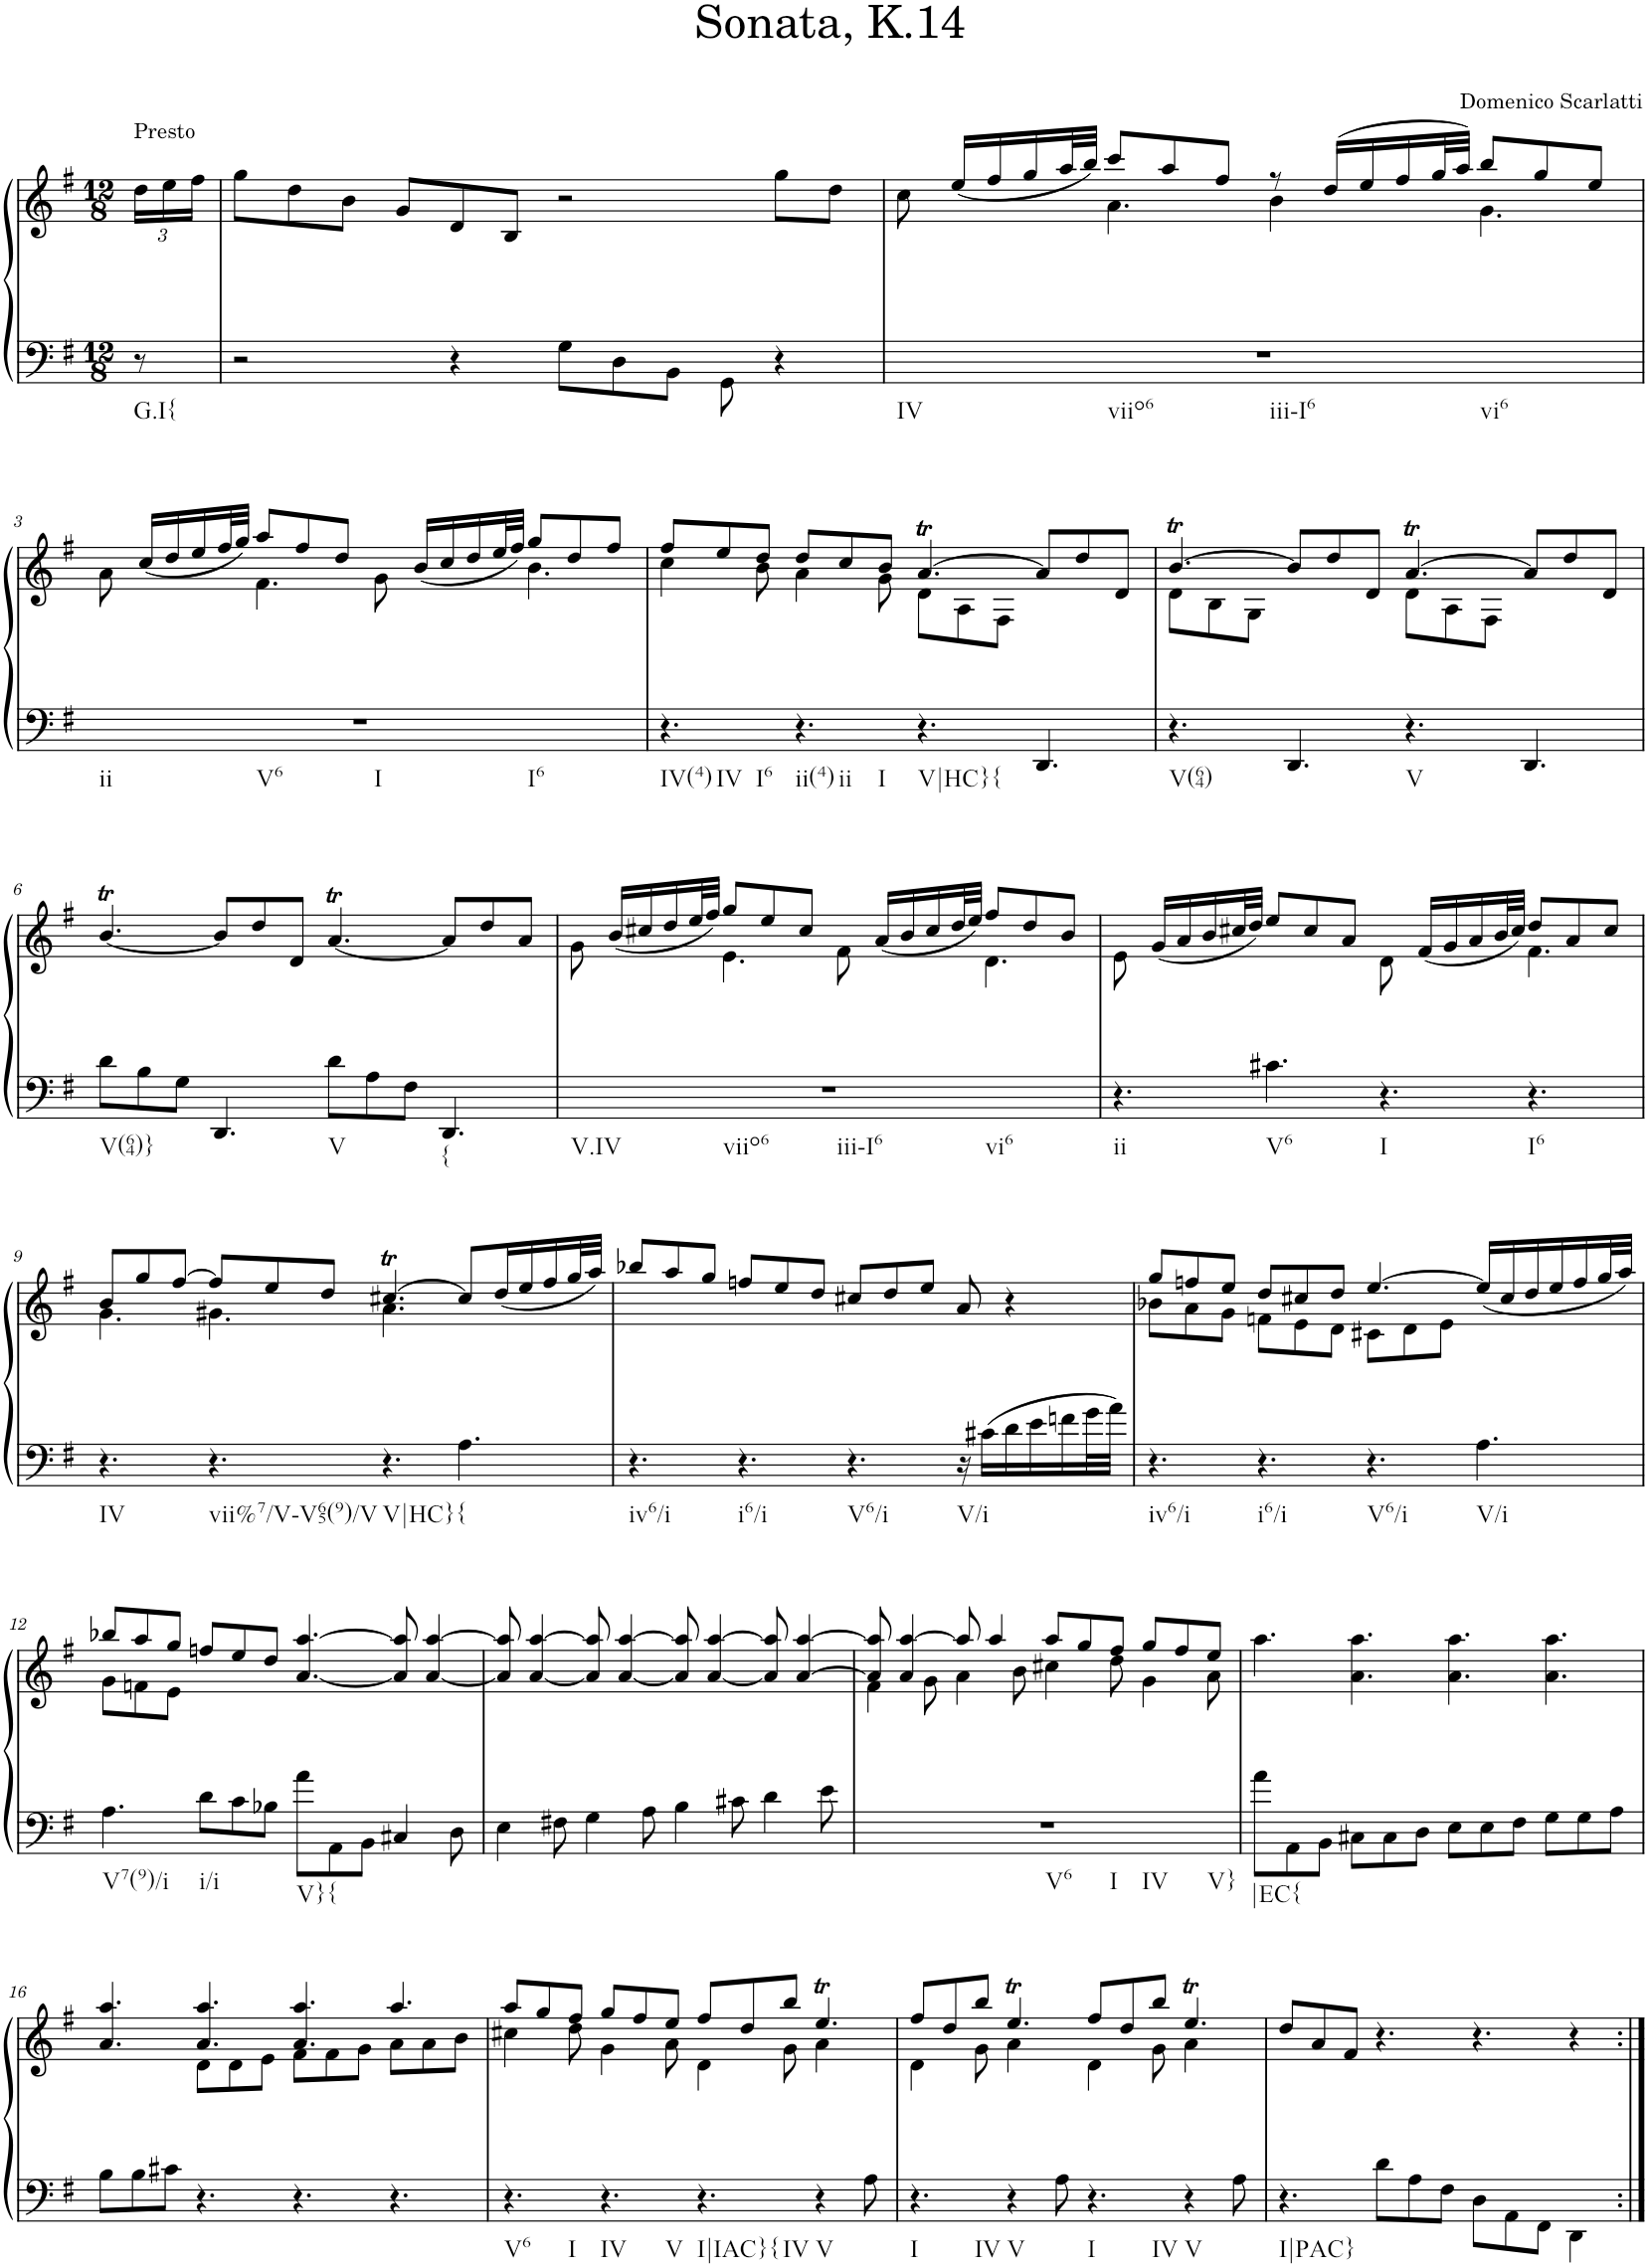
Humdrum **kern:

**kern	**kern
*part1	*part1
*staff2	*staff1
*I"Piano	*
*I'Pno.	*
*clefF4	*clefG2
*k[f#]	*k[f#]
*M12/8	*M12/8
*	*Xbrackettup
=	=
!	!LO:TX:a:t=Presto
!LO:TX:b:t=G.I{	!
8r	24dd\LL
.	24ee\
.	24ff#\JJ
=1	=1
2r	8gg\L
.	8dd\
.	8b\J
.	8g/L
4r	8d/
.	8B/J
8G\L	2r
8D\	.
8BB\J	.
8GG\	.
4r	8gg\L
.	8dd\J
=2	=2
*	*^
!LO:TX:b:t=IV	!	!
!LO:TX:b:t=viio6	!	!
!LO:TX:b:t=iii-I6	!	!
!LO:TX:b:t=vi6	!	!
1.r	8cc\	4.ryy
.	(16ee/LL	.
.	16ff#/	.
.	16gg/	.
.	32aa/L	.
.	32bb/JJJ)	.
.	8ccc/L	4.a\
.	8aa/	.
.	8ff#/J	.
.	8r	4b\
.	(16dd/LL	.
.	16ee/	.
.	16ff#/	8ryy
.	32gg/L	.
.	32aa/JJJ)	.
.	8bb/L	4.g\
.	8gg/	.
.	8ee/J	.
!!LO:LB:g=z	!!
=3	=3	=3
!LO:TX:b:t=ii	!	!
!LO:TX:b:t=V6	!	!
!LO:TX:b:t=I	!	!
!LO:TX:b:t=I6	!	!
1.r	8ryy	8a\
.	(16cc/LL	4ryy
.	16dd/	.
.	16ee/	.
.	32ff#/L	.
.	32gg/JJJ)	.
.	8aa/L	4.f#\
.	8ff#/	.
.	8dd/J	.
.	8ryy	8g\
.	(16b/LL	4ryy
.	16cc/	.
.	16dd/	.
.	32ee/L	.
.	32ff#/JJJ)	.
.	8gg/L	4.b\
.	8dd/	.
.	8ff#/J	.
=4	=4	=4
!LO:TX:b:t=IV(4)	!	!
!LO:TX:b:t=IV	!	!
!LO:TX:b:t=I6	!	!
4.r	8ff#/L	4cc\
.	8ee/	.
.	8dd/J	8b\
!LO:TX:b:t=ii(4)	!	!
!LO:TX:b:t=ii	!	!
!LO:TX:b:t=I	!	!
4.r	8dd/L	4a\
.	8cc/	.
.	8b/J	8g\
!LO:TX:b:t=V|HC}{	!	!
4.r	[4.aT/	8d\L
.	.	8A\
.	.	8F#\J
4.DD/	8a/L]	4.ryy
.	8dd/	.
.	8d/J	.
=5	=5	=5
!LO:TX:b:t=V(64)	!	!
4.r	[4.bt/	8d\L
.	.	8B\
.	.	8G\J
4.DD/	8b/L]	4.ryy
.	8dd/	.
.	8d/J	.
!LO:TX:b:t=V	!	!
4.r	[4.aT/	8d\L
.	.	8A\
.	.	8F#\J
4.DD/	8a/L]	4.ryy
.	8dd/	.
.	8d/J	.
*	*v	*v
!!LO:LB:g=z
=6	=6
!LO:TX:b:t=V(64)}	!
8d\L	[4.bt/
8B\	.
8G\J	.
4.DD/	8b/L]
.	8dd/
.	8d/J
!LO:TX:b:t=V	!
8d\L	[4.aT/
8A\	.
8F#\J	.
!LO:TX:b:t={	!
4.DD/	8a/L]
.	8dd/
.	8a/J
=7	=7
*	*^
!LO:TX:b:t=V.IV	!	!
!LO:TX:b:t=viio6	!	!
!LO:TX:b:t=iii-I6	!	!
!LO:TX:b:t=vi6	!	!
1.r	8ryy	8g\
.	(16b/LL	4ryy
.	16cc#X/	.
.	16dd/	.
.	32ee/L	.
.	32ff#/JJJ)	.
.	8gg/L	4.e\
.	8ee/	.
.	8cc#/J	.
.	8ryy	8f#\
.	(16a/LL	4ryy
.	16b/	.
.	16cc#/	.
.	32dd/L	.
.	32ee/JJJ)	.
.	8ff#/L	4.d\
.	8dd/	.
.	8b/J	.
=8	=8	=8
!LO:TX:b:t=ii	!	!
4.r	8ryy	8e\
.	(16g/LL	8ryy
.	16a/	.
*	*v	*v
.	16b/
.	32cc#X/L
.	32dd/JJJ)
!LO:TX:b:t=V6	!
4.c#X\	8ee/L
.	8cc#/
.	8a/J
*	*^
!LO:TX:b:t=I	!	!
4.r	8ryy	8d\
.	(16f#/LL	4ryy
.	16g/	.
.	16a/	.
.	32b/L	.
.	32cc#/JJJ)	.
!LO:TX:b:t=I6	!	!
4.r	8dd/L	4.f#\
.	8a/	.
.	8cc#/J	.
!!LO:LB:g=z	!!
=9	=9	=9
!LO:TX:b:t=IV	!	!
4.r	8b/L	4.g\
.	8gg/	.
.	[8ff#/J	.
!LO:TX:b:t=vii%7/V-V65(9)/V	!	!
4.r	8ff#/L]	4.g#X\
.	8ee/	.
.	8dd/J	.
!LO:TX:b:t=V|HC}	!	!
4.r	[4.cc#Xt/	4.a\
!LO:TX:b:t={	!	!
4.A\	8cc#/L]	4.ryy
.	(16dd/L	.
.	16ee/	.
.	16ff#/	.
.	32gg/L	.
.	32aa/JJJ)	.
*	*v	*v
=10	=10
!LO:TX:b:t=iv6/i	!
4.r	8bb-X/L
.	8aa/
.	8gg/J
!LO:TX:b:t=i6/i	!
4.r	8ffn/L
.	8ee/
.	8dd/J
!LO:TX:b:t=V6/i	!
4.r	8cc#X/L
.	8dd/
.	8ee/J
!LO:TX:b:t=V/i	!
16r	8a/
16c#X\LL	.
16d\	4r
16e\	.
16fn\	.
32g\L	.
32a\JJJ	.
=11	=11
*	*^
!LO:TX:b:t=iv6/i	!	!
4.r	8gg/L	8b-X\L
.	8ffn/	8a\
.	8ee/J	8g\J
!LO:TX:b:t=i6/i	!	!
4.r	8dd/L	8fn\L
.	8cc#X/	8e\
.	8dd/J	8d\J
!LO:TX:b:t=V6/i	!	!
4.r	[4.ee/	8c#X\L
.	.	8d\
.	.	8e\J
!LO:TX:b:t=V/i	!	!
4.A\	(16ee/LL]	4.ryy
.	16cc#/	.
.	16dd/	.
.	16ee/	.
.	16ff/	.
.	32gg/L	.
.	32aa/JJJ)	.
!!LO:LB:g=z	!!
=12	=12	=12
!LO:TX:b:t=V7(9)/i	!	!
4.A\	8bb-X/L	8g\L
.	8aa/	8fn\
.	8gg/J	8e\J
!LO:TX:b:t=i/i	!	!
8d\L	8ffn/L	1ryy
8c\	8ee/	.
8B-X\J	8dd/J	.
!LO:TX:b:t=V}{	!	!
8a\L	[<4.a/ [4.aa/	.
8AA\	.	.
8BB\J	.	.
4C#X/	8a/] 8aa/]	.
.	[<4a/ [4aa/	.
8D\	.	8ryy
*	*v	*v
=13	=13
4E\	8a/] 8aa/]
.	[4a/ [4aa/
8F#X\	.
4G\	8a/] 8aa/]
.	[4a/ [4aa/
8A\	.
4B\	8a/] 8aa/]
.	[4a/ [4aa/
8c#X\	.
4d\	8a/] 8aa/]
.	[4a/ [4aa/
8e\	.
=14	=14
*	*^
!LO:TX:b:t=V6	!	!
!LO:TX:b:t=I	!	!
!LO:TX:b:t=IV	!	!
!LO:TX:b:t=V}	!	!
1.r	8a/] 8aa/]	4f#\
.	4a/ [4aa/	.
.	.	8g\
.	8aa/]	4a\
.	4aa/	.
.	.	8b\
.	8aa/L	4cc#X\
.	8gg/	.
.	8ff#/J	8dd\
.	8gg/L	4g\
.	8ff#/	.
.	8ee/J	8a\
=15	=15	=15
!LO:TX:b:t=|EC{	!	!
*	*v	*v
8a\L	4.aa\
8AA\	.
8BB\J	.
8C#X\L	4.a\ 4.aa\
8C#\	.
8D\J	.
8E\L	4.a\ 4.aa\
8E\	.
8F#\J	.
8G\L	4.a\ 4.aa\
8G\	.
8A\J	.
!!LO:LB:g=z
=16	=16
*	*^
8B\L	4.a/ 4.aa/	4.ryy
8B\	.	.
8c#X\J	.	.
4.r	4.a/ 4.aa/	8d\L
.	.	8d\
.	.	8e\J
4.r	4.a/ 4.aa/	8f#\L
.	.	8f#\
.	.	8g\J
4.r	4.aa/	8a\L
.	.	8a\
.	.	8b\J
=17	=17	=17
!LO:TX:b:t=V6	!	!
!LO:TX:b:t=I	!	!
4.r	8aa/L	4cc#X\
.	8gg/	.
.	8ff#/J	8dd\
!LO:TX:b:t=IV	!	!
!LO:TX:b:t=V	!	!
4.r	8gg/L	4g\
.	8ff#/	.
.	8ee/J	8a\
!LO:TX:b:t=I|IAC}{	!	!
!LO:TX:b:t=IV	!	!
4.r	8ff#/L	4d\
.	8dd/	.
.	8bb/J	8g\
!LO:TX:b:t=V	!	!
4r	4.eeT/	4a\
8A\	.	8ryy
=18	=18	=18
!LO:TX:b:t=I	!	!
!LO:TX:b:t=IV	!	!
4.r	8ff#/L	4d\
.	8dd/	.
.	8bb/J	8g\
!LO:TX:b:t=V	!	!
4r	4.eeT/	4a\
8A\	.	8ryy
!LO:TX:b:t=I	!	!
!LO:TX:b:t=IV	!	!
4.r	8ff#/L	4d\
.	8dd/	.
.	8bb/J	8g\
!LO:TX:b:t=V	!	!
4r	4.eeT/	4a\
8A\	.	8ryy
=19	=19	=19
!LO:TX:b:t=I|PAC}	!	!
*	*v	*v
4.r	8dd/L
.	8a/
.	8f#/J
8d\L	4.r
8A\	.
8F#\J	.
8D\L	4.r
8AA\	.
8FF#\J	.
4DD\	4r
=:|!	=:|!
*-	*-
